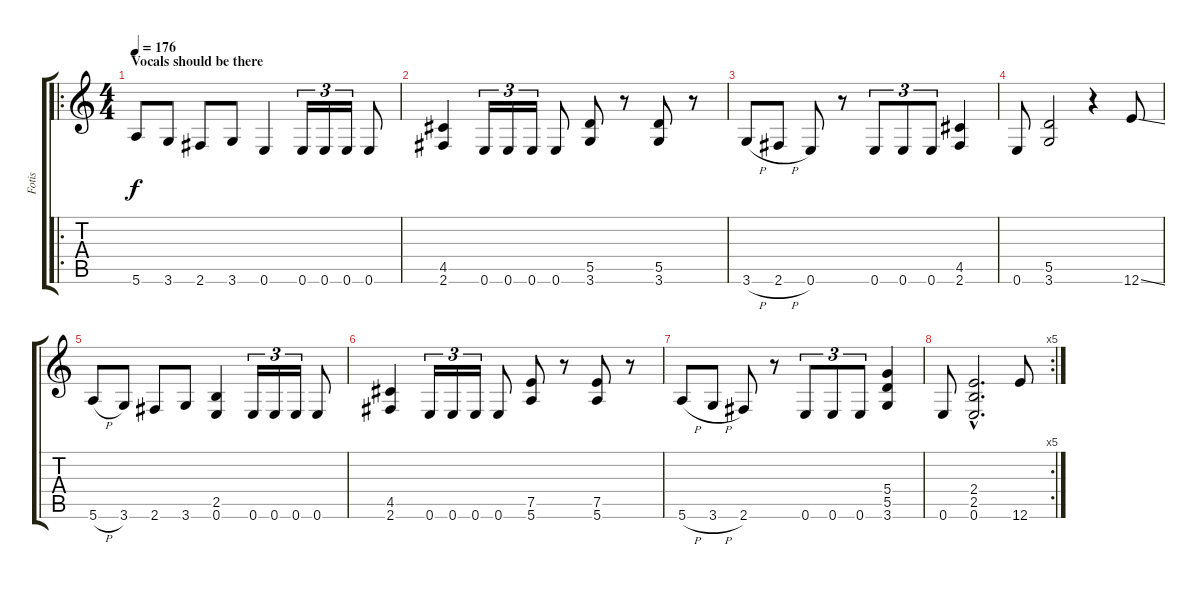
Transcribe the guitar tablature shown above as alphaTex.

\track ("Fotis" "Fotis") {instrument overdrivenguitar}
\staff {score tabs}
\tuning (E4 B3 G3 D3 A2 E2) {hide}
\ro
\ts (4 4)
\section ("" "Vocals should be there")
\tempo 176
\clef g2
\ks c
5.6.8{dy f} 3.6.8 2.6.8 3.6.8 0.6.4 0.6.16{tu (3 2)} 0.6.16{tu (3 2)} 0.6.16{tu (3 2)} 0.6.8 |
(4.5 2.6).4 0.6.16{tu (3 2)} 0.6.16{tu (3 2)} 0.6.16{tu (3 2)} 0.6.8 (5.5 3.6).8 r.8 (5.5 3.6).8 r.8 |
3.6{h}.8 2.6{h}.8 0.6.8 r.8 0.6.8{tu (3 2)} 0.6.8{tu (3 2)} 0.6.8{tu (3 2)} (4.5 2.6).4 |
0.6.8 (5.5 3.6).2 r.4 12.6{ss}.8 |
5.6{h}.8 3.6.8 2.6.8 3.6.8 (2.5 0.6).4 0.6.16{tu (3 2)} 0.6.16{tu (3 2)} 0.6.16{tu (3 2)} 0.6.8 |
(4.5 2.6).4 0.6.16{tu (3 2)} 0.6.16{tu (3 2)} 0.6.16{tu (3 2)} 0.6.8 (7.5 5.6).8 r.8 (7.5 5.6).8 r.8 |
5.6{h}.8 3.6{h}.8 2.6.8 r.8 0.6.8{tu (3 2)} 0.6.8{tu (3 2)} 0.6.8{tu (3 2)} (5.4 5.5 3.6).4 |
\rc 5
0.6.8 (2.4{hac} 2.5{hac} 0.6{hac}).2{d} 12.6.8
